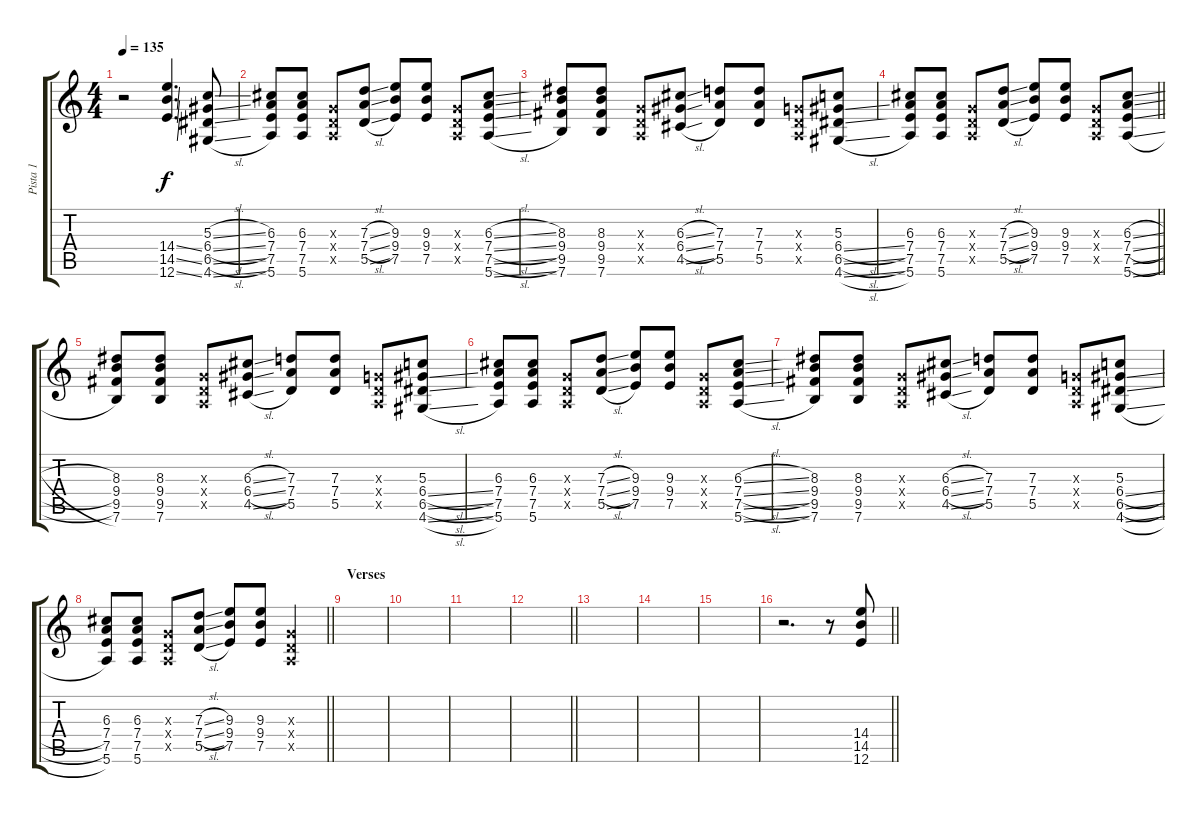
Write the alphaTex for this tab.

\track ("Pista 1" "Pista 1") {instrument distortionguitar}
\staff {score tabs}
\tuning (E4 B3 G3 D3 A2 E2) {hide}
\ts (4 4)
\tempo 135
\clef g2
\ks c
r.2{dy f} (14.4{ss} 14.5{ss} 12.6{ss}).4{d} (5.3{sl} 6.4{sl} 6.5{sl} 4.6{sl}).8 |
(6.3 7.4 7.5 5.6).8 (6.3 7.4 7.5 5.6).8 (0.3{x} 0.4{x} 0.5{x}).8 (7.3{sl} 7.4{sl} 5.5{sl}).8 (9.3 9.4 7.5).8 (9.3 9.4 7.5).8 (0.3{x} 0.4{x} 0.5{x}).8 (6.3{sl} 7.4{sl} 7.5{sl} 5.6{sl}).8 |
(8.3 9.4 9.5 7.6).8 (8.3 9.4 9.5 7.6).8 (0.3{x} 0.4{x} 0.5{x}).8 (6.3{sl} 6.4{sl} 4.5{sl}).8 (7.3 7.4 5.5).8 (7.3 7.4 5.5).8 (0.3{x} 0.4{x} 0.5{x}).8 (5.3 6.4{sl} 6.5{sl} 4.6{sl}).8 |
\barLineRight lightlight
(6.3 7.4 7.5 5.6).8 (6.3 7.4 7.5 5.6).8 (0.3{x} 0.4{x} 0.5{x}).8 (7.3{sl} 7.4{sl} 5.5{sl}).8 (9.3 9.4 7.5).8 (9.3 9.4 7.5).8 (0.3{x} 0.4{x} 0.5{x}).8 (6.3{sl} 7.4{sl} 7.5{sl} 5.6{sl}).8 |
(8.3 9.4 9.5 7.6).8 (8.3 9.4 9.5 7.6).8 (0.3{x} 0.4{x} 0.5{x}).8 (6.3{sl} 6.4{sl} 4.5{sl}).8 (7.3 7.4 5.5).8 (7.3 7.4 5.5).8 (0.3{x} 0.4{x} 0.5{x}).8 (5.3 6.4{sl} 6.5{sl} 4.6{sl}).8 |
(6.3 7.4 7.5 5.6).8 (6.3 7.4 7.5 5.6).8 (0.3{x} 0.4{x} 0.5{x}).8 (7.3{sl} 7.4{sl} 5.5{sl}).8 (9.3 9.4 7.5).8 (9.3 9.4 7.5).8 (0.3{x} 0.4{x} 0.5{x}).8 (6.3{sl} 7.4{sl} 7.5{sl} 5.6{sl}).8 |
(8.3 9.4 9.5 7.6).8 (8.3 9.4 9.5 7.6).8 (0.3{x} 0.4{x} 0.5{x}).8 (6.3{sl} 6.4{sl} 4.5{sl}).8 (7.3 7.4 5.5).8 (7.3 7.4 5.5).8 (0.3{x} 0.4{x} 0.5{x}).8 (5.3 6.4{sl} 6.5{sl} 4.6{sl}).8 |
\barLineRight lightlight
(6.3 7.4 7.5 5.6).8 (6.3 7.4 7.5 5.6).8 (0.3{x} 0.4{x} 0.5{x}).8 (7.3{sl} 7.4{sl} 5.5{sl}).8 (9.3 9.4 7.5).8 (9.3 9.4 7.5).8 (0.3{x} 0.4{x} 0.5{x}).4 |
\section ("" "Verses")
|
|
|
\barLineRight lightlight
|
|
|
|
\barLineRight lightlight
r.2{d} r.8 (14.4{ss} 14.5{ss} 12.6{ss}).8
